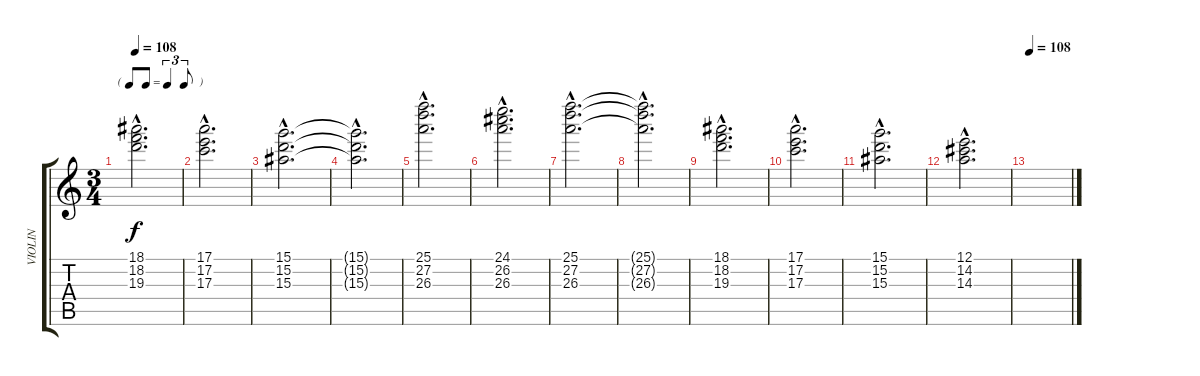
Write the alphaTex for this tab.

\track ("VIOLIN" "VIOLIN") {instrument electricguitarclean}
\staff {score tabs}
\tuning (E4 B3 G3 D3 A2 E2) {hide}
\ts (3 4)
\tf triplet8th
\tempo 108
\clef g2
\ks c
(18.1{hac} 18.2{hac} 19.3{hac}).2{d dy f} |
(17.1{hac} 17.2{hac} 17.3{hac}).2{d} |
(15.1{hac} 15.2{hac} 15.3{hac}).2{d} |
(15.1{hac t} 15.2{hac t} 15.3{hac t}).2{d} |
(25.1{hac} 27.2{hac} 26.3{hac}).2{d} |
(24.1{hac} 26.2{hac} 26.3{hac}).2{d} |
(25.1{hac} 27.2{hac} 26.3{hac}).2{d} |
(25.1{hac t} 27.2{hac t} 26.3{hac t}).2{d} |
(18.1{hac} 18.2{hac} 19.3{hac}).2{d} |
(17.1{hac} 17.2{hac} 17.3{hac}).2{d} |
(15.1{hac} 15.2{hac} 15.3{hac}).2{d} |
(12.1{hac} 14.2{hac} 14.3{hac}).2{d} |
\tempo 108
